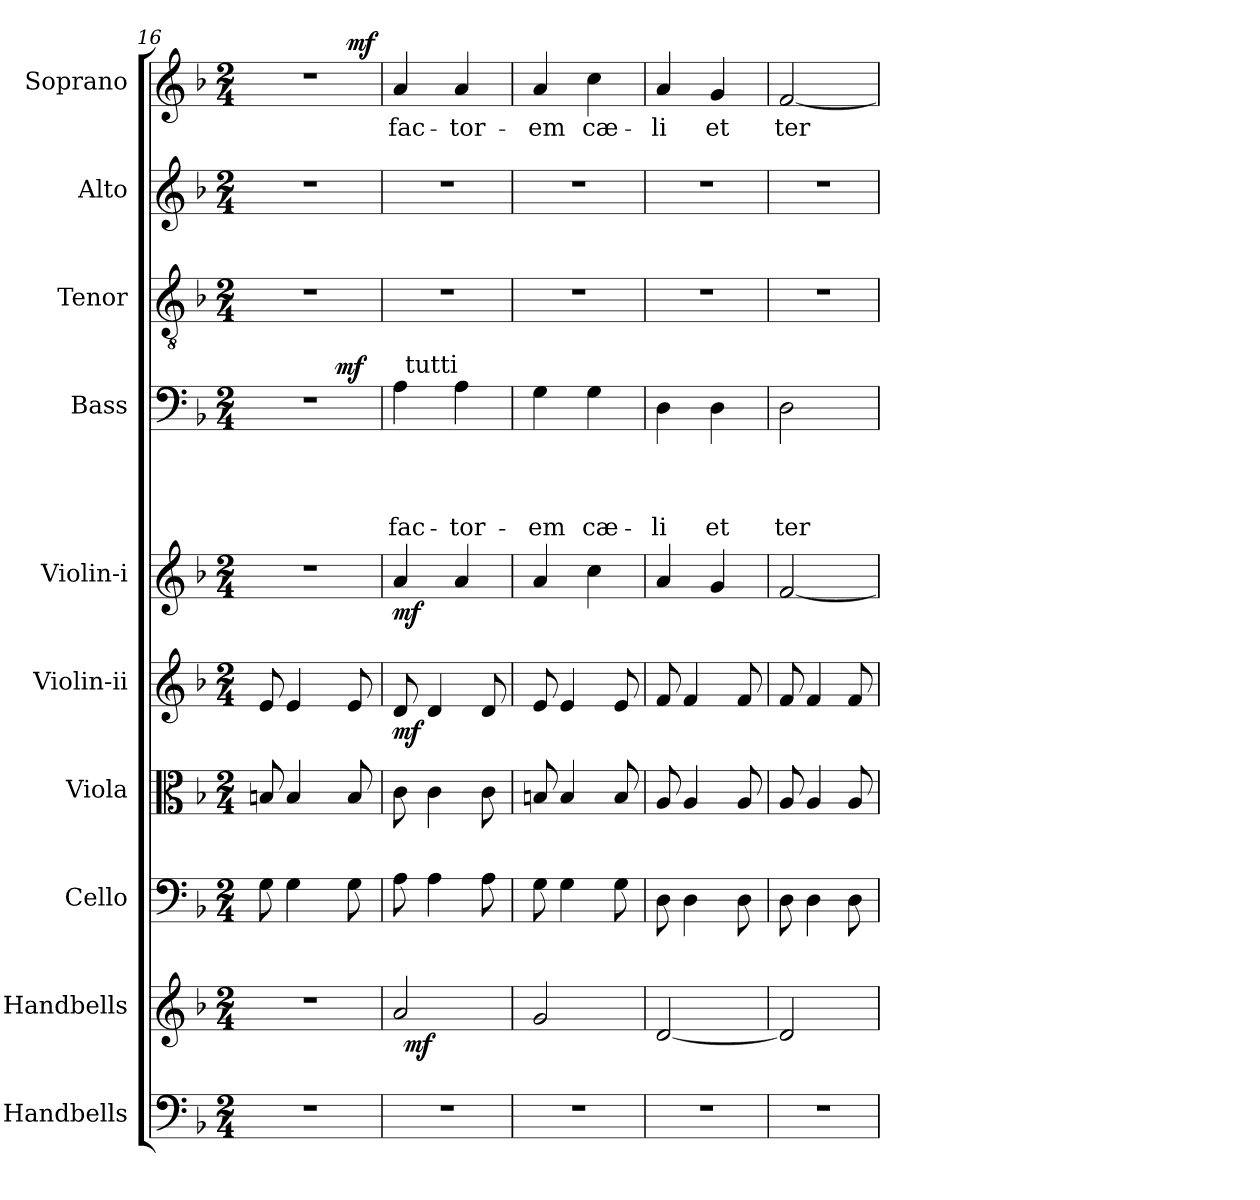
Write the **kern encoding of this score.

**kern	**kern	**dynam	**kern	**dynam	**kern	**kern	**dynam	**kern	**dynam	**kern	**text	**text	**text	**text	**dynam	**kern	**kern	**kern	**text	**dynam
*part10	*part9	*part9	*part8	*part8	*part7	*part6	*part6	*part5	*part5	*part4	*part4	*part4	*part4	*part4	*part4	*part3	*part2	*part1	*part1	*part1
*staff10	*staff9	*staff9	*staff8	*staff8	*staff7	*staff6	*staff6	*staff5	*staff5	*staff4	*staff4	*staff4	*staff4	*staff4	*staff4	*staff3	*staff2	*staff1	*staff1	*staff1
*I"Handbells	*I"Handbells	*	*I"Cello	*	*I"Viola	*I"Violin-ii	*	*I"Violin-i	*	*I"Bass	*	*	*	*	*	*I"Tenor	*I"Alto	*I"Soprano	*	*
*	*	*	*	*	*I'Vla.	*I'Vln.-ii	*	*I'Vln.-i	*	*I'B	*	*	*	*	*	*I'T	*I'A	*I'S	*	*
*clefF4	*clefG2	*	*clefF4	*	*clefC3	*clefG2	*	*clefG2	*	*clefF4	*	*	*	*	*	*clefGv2	*clefG2	*clefG2	*	*
*k[b-]	*k[b-]	*	*k[b-]	*	*k[b-]	*k[b-]	*	*k[b-]	*	*k[b-]	*	*	*	*	*	*k[b-]	*k[b-]	*k[b-]	*	*
*F:	*F:	*	*F:	*	*F:	*F:	*	*F:	*	*F:	*	*	*	*	*	*F:	*F:	*F:	*	*
*M2/4	*M2/4	*	*M2/4	*	*M2/4	*M2/4	*	*M2/4	*	*M2/4	*	*	*	*	*	*M2/4	*M2/4	*M2/4	*	*
=16	=16	=16	=16	=16	=16	=16	=16	=16	=16	=16	=16	=16	=16	=16	=16	=16	=16	=16	=16	=16
!LO:N:vis=1	!LO:N:vis=1	!	!	!	!	!	!	!LO:N:vis=1	!	!LO:N:vis=1	!	!	!	!	!	!LO:N:vis=1	!LO:N:vis=1	!LO:N:vis=1	!	!
*	*	*	*	*	*	*	*	*	*	*^	*	*	*	*	*	*	*	*^	*	*
2r	2r	.	8G\	.	8Bn/	8e/	.	2r	.	2r	4ryy	.	.	.	.	.	2r	2r	2r	4.ryy	.	.
.	.	.	4G\	.	4B/	4e/	.	.	.	.	.	.	.	.	.	.	.	.	.	.	.	.
.	.	.	.	.	.	.	.	.	.	.	16.ryy	.	.	.	.	.	.	.	.	.	.	.
!	!	!	!	!	!	!	!	!	!	!	!	!	!	!	!	!LO:DY:a	!	!	!	!	!	!
.	.	.	.	.	.	.	.	.	.	.	8ryy	.	.	.	.	mf	.	.	.	.	.	.
!	!	!	!	!	!	!	!	!	!	!	!	!	!	!	!	!	!	!	!	!	!	!LO:DY:a
.	.	.	8G\	.	8B/	8e/	.	.	.	.	.	.	.	.	.	.	.	.	.	8ryy	.	mf
.	.	.	.	.	.	.	.	.	.	.	32ryy	.	.	.	.	.	.	.	.	.	.	.
=17	=17	=17	=17	=17	=17	=17	=17	=17	=17	=17	=17	=17	=17	=17	=17	=17	=17	=17	=17	=17	=17	=17
!LO:N:vis=1	!	!	!	!LO:DY:a	!	!	!	!	!	!	!	!	!	!	!LO:LY:b	!	!LO:N:vis=1	!LO:N:vis=1	!	!	!LO:LY:b	!
!	!	!	!	!LO:DY:n=1:b	!	!	!LO:DY:b	!	!LO:DY:b	!	!	!	!	!	!	!	!	!	!	!	!	!
*	*^	*	*	*	*	*	*	*	*	*	*	*	*	*	*	*	*	*	*v	*v	*	*
2r	2a/	32ryy	.	8A\	mf mf	8c\	8d/	mf	4a/	mf	4A\	32ryy	.	.	.	fac-	.	2r	2r	4a/	fac-	.
!	!	!	!	!	!	!	!	!	!	!	!	!LO:TX:a:t=tutti	!	!	!	!	!	!	!	!	!	!
!	!	!	!LO:DY:b	!	!	!	!	!	!	!	!	!	!	!	!	!	!	!	!	!	!	!
.	.	4...ryy	mf	.	.	.	.	.	.	.	.	4...ryy	.	.	.	.	.	.	.	.	.	.
.	.	.	.	4A\	.	4c\	4d/	.	.	.	.	.	.	.	.	.	.	.	.	.	.	.
!	!	!	!	!	!	!	!	!	!	!	!	!	!	!	!	!LO:LY:b	!	!	!	!	!LO:LY:b	!
.	.	.	.	.	.	.	.	.	4a/	.	4A\	.	.	.	.	-tor-	.	.	.	4a/	-tor-	.
.	.	.	.	8A\	.	8c\	8d/	.	.	.	.	.	.	.	.	.	.	.	.	.	.	.
=18	=18	=18	=18	=18	=18	=18	=18	=18	=18	=18	=18	=18	=18	=18	=18	=18	=18	=18	=18	=18	=18	=18
!LO:N:vis=1	!	!	!	!	!	!	!	!	!	!	!	!	!	!	!	!LO:LY:b	!	!LO:N:vis=1	!LO:N:vis=1	!	!LO:LY:b	!
*	*v	*v	*	*	*	*	*	*	*	*	*v	*v	*	*	*	*	*	*	*	*	*	*
2r	2g/	.	8G\	.	8Bn/	8e/	.	4a/	.	4G\	.	.	.	-em	.	2r	2r	4a/	-em	.
.	.	.	4G\	.	4B/	4e/	.	.	.	.	.	.	.	.	.	.	.	.	.	.
!	!	!	!	!	!	!	!	!	!	!	!	!	!	!LO:LY:b	!	!	!	!	!LO:LY:b	!
.	.	.	.	.	.	.	.	4cc\	.	4G\	.	.	.	cæ-	.	.	.	4cc\	cæ-	.
.	.	.	8G\	.	8B/	8e/	.	.	.	.	.	.	.	.	.	.	.	.	.	.
=19	=19	=19	=19	=19	=19	=19	=19	=19	=19	=19	=19	=19	=19	=19	=19	=19	=19	=19	=19	=19
!LO:N:vis=1	!	!	!	!	!	!	!	!	!	!	!	!	!	!LO:LY:b	!	!LO:N:vis=1	!LO:N:vis=1	!	!LO:LY:b	!
2r	[<2d/	.	8D\	.	8A/	8f/	.	4a/	.	4D\	.	.	.	-li	.	2r	2r	4a/	-li	.
.	.	.	4D\	.	4A/	4f/	.	.	.	.	.	.	.	.	.	.	.	.	.	.
!	!	!	!	!	!	!	!	!	!	!	!	!	!	!LO:LY:b	!	!	!	!	!LO:LY:b	!
.	.	.	.	.	.	.	.	4g/	.	4D\	.	.	.	et	.	.	.	4g/	et	.
.	.	.	8D\	.	8A/	8f/	.	.	.	.	.	.	.	.	.	.	.	.	.	.
=20	=20	=20	=20	=20	=20	=20	=20	=20	=20	=20	=20	=20	=20	=20	=20	=20	=20	=20	=20	=20
!LO:N:vis=1	!	!	!	!	!	!	!	!	!	!	!	!	!	!LO:LY:b	!	!LO:N:vis=1	!LO:N:vis=1	!	!LO:LY:b	!
2r	2d/]	.	8D\	.	8A/	8f/	.	[<2f/	.	2D\	.	.	.	ter-	.	2r	2r	[<2f/	ter-	.
.	.	.	4D\	.	4A/	4f/	.	.	.	.	.	.	.	.	.	.	.	.	.	.
.	.	.	8D\	.	8A/	8f/	.	.	.	.	.	.	.	.	.	.	.	.	.	.
=	=	=	=	=	=	=	=	=	=	=	=	=	=	=	=	=	=	=	=	=
*-	*-	*-	*-	*-	*-	*-	*-	*-	*-	*-	*-	*-	*-	*-	*-	*-	*-	*-	*-	*-
